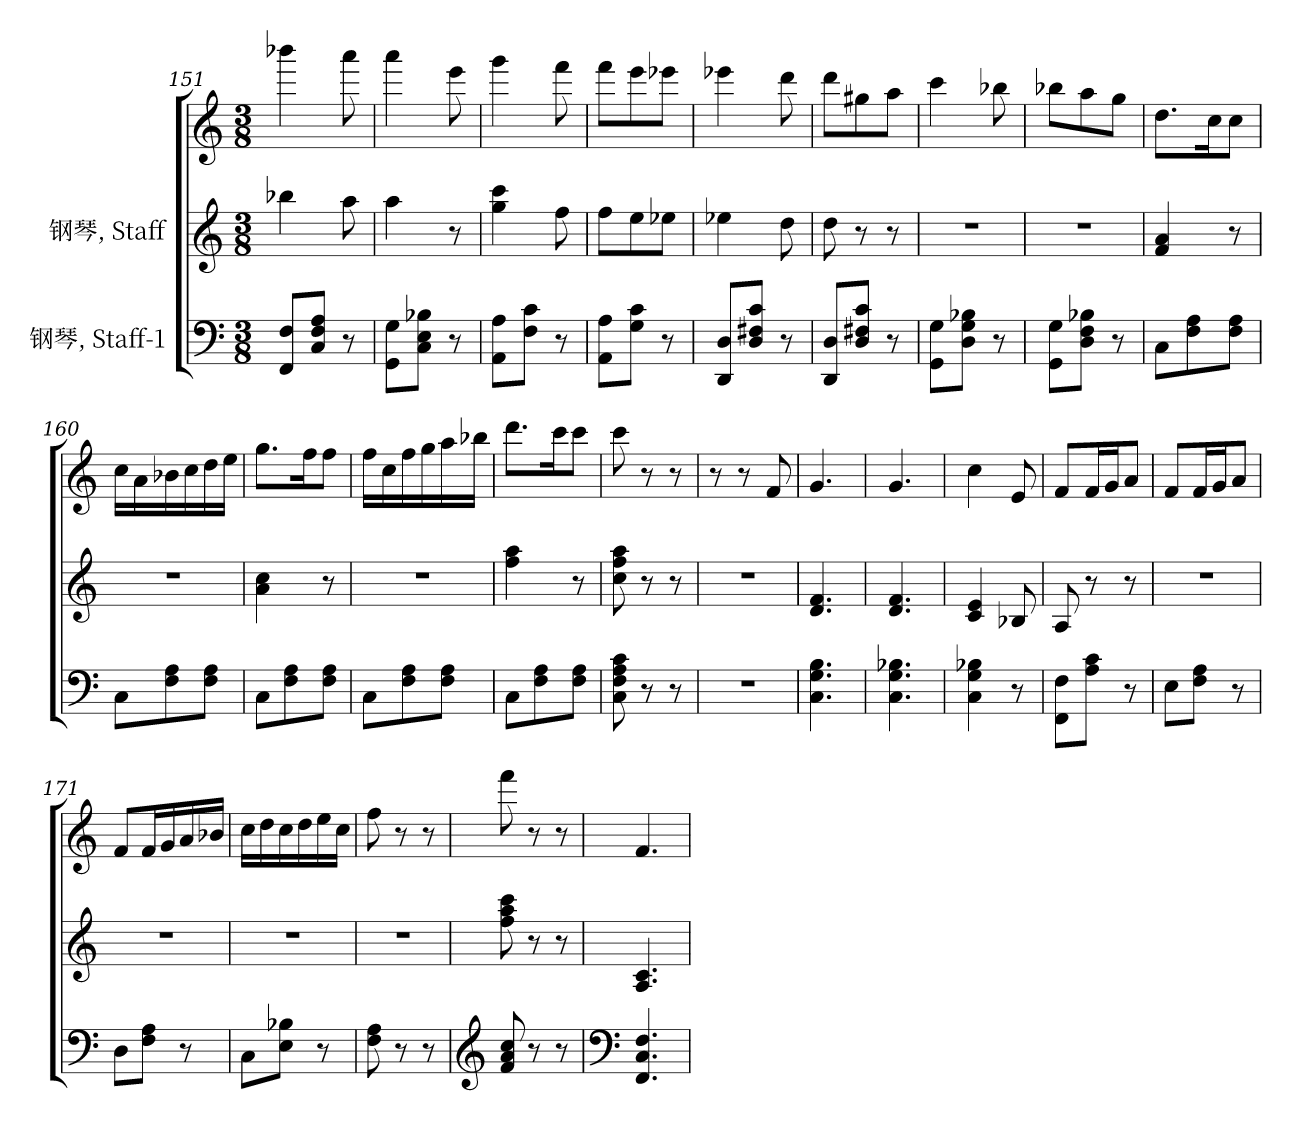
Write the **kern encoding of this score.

**kern	**kern	**kern
*part2	*part1	*part1
*staff3	*staff2	*staff1
*I"钢琴, Staff-1	*I"钢琴, Staff	*
*clefF4	*clefG2	*clefG2
*k[]	*k[]	*k[]
*M3/8	*M3/8	*M3/8
=151	=151	=151
8FF/ 8F/L	4bb-X\	4bbb-X\
8C/ 8F/ 8A/J	.	.
8r	8aa\	8aaa\
=152	=152	=152
8GG\ 8G\L	4aa\	4aaa\
8C\ 8E\ 8B-X\J	.	.
8r	8r	8eee\
=153	=153	=153
8AA\ 8A\L	4gg\ 4ccc\	4ggg\
8F\ 8c\J	.	.
8r	8ff\	8fff\
!!LO:LB:g=z
=154	=154	=154
8AA\ 8A\L	8ff\L	8fff\L
8G\ 8c\J	8ee\	8eee\
8r	8ee-X\J	8eee-X\J
=155	=155	=155
8DD/ 8D/L	4ee-X\	4eee-X\
8D/ 8F#X/ 8c/J	.	.
8r	8dd\	8ddd\
=156	=156	=156
8DD/ 8D/L	8dd\	8ddd\L
8D/ 8F#X/ 8c/J	8r	8gg#X\
8r	8r	8aa\J
=157	=157	=157
8GG\ 8G\L	4.r	4ccc\
8D\ 8G\ 8B-X\J	.	.
8r	.	8bb-X\
=158	=158	=158
8GG\ 8G\L	4.r	8bb-X\L
8D\ 8F\ 8B-X\J	.	8aa\
8r	.	8gg\J
=159	=159	=159
8C\L	4f/ 4a/	8.dd\L
8F\ 8A\	.	.
.	.	16cc\K
8F\ 8A\J	8r	8cc\J
=160	=160	=160
8C\L	4.r	16cc\LL
.	.	16a\
8F\ 8A\	.	16b-X\
.	.	16cc\
8F\ 8A\J	.	16dd\
.	.	16ee\JJ
=161	=161	=161
8C\L	4a\ 4cc\	8.gg\L
8F\ 8A\	.	.
.	.	16ff\K
8F\ 8A\J	8r	8ff\J
!!LO:PB:g=z
=162	=162	=162
8C\L	4.r	16ff\LL
.	.	16cc\
8F\ 8A\	.	16ff\
.	.	16gg\
8F\ 8A\J	.	16aa\
.	.	16bb-X\JJ
=163	=163	=163
8C\L	4ff\ 4aa\	8.ddd\L
8F\ 8A\	.	.
.	.	16ccc\K
8F\ 8A\J	8r	8ccc\J
=164	=164	=164
8C\ 8F\ 8A\ 8c\	8cc\ 8ff\ 8aa\	8ccc\
8r	8r	8r
8r	8r	8r
=165	=165	=165
4.r	4.r	8r
.	.	8r
.	.	8f/
=166	=166	=166
4.C\ 4.G\ 4.B\	4.d/ 4.f/	4.g/
=167	=167	=167
4.C\ 4.G\ 4.B-X\	4.d/ 4.f/	4.g/
=168	=168	=168
4C\ 4G\ 4B-X\	4c/ 4e/	4cc\
8r	8B-X/	8e/
=169	=169	=169
8FF\ 8F\L	8A/	8f/L
8A\ 8c\J	8r	16f/L
.	.	16g/J
8r	8r	8a/J
=170	=170	=170
8E\L	4.r	8f/L
8F\ 8A\J	.	16f/L
.	.	16g/J
8r	.	8a/J
!!LO:LB:g=z
=171	=171	=171
8D\L	4.r	8f/L
8F\ 8A\J	.	16f/L
.	.	16g/
8r	.	16a/
.	.	16b-X/JJ
=172	=172	=172
8C\L	4.r	16cc\LL
.	.	16dd\
8E\ 8B-X\J	.	16cc\
.	.	16dd\
8r	.	16ee\
.	.	16cc\JJ
=173	=173	=173
8F\ 8A\	4.r	8ff\
8r	.	8r
8r	.	8r
=174	=174	=174
*clefG2	*	*
8f/ 8a/ 8cc/	8ff\ 8aa\ 8ccc\	8fff\
8r	8r	8r
8r	8r	8r
=175	=175	=175
*clefF4	*	*
4.FF/ 4.C/ 4.F/	4.A/ 4.c/	4.f/
=	=	=
*-	*-	*-
